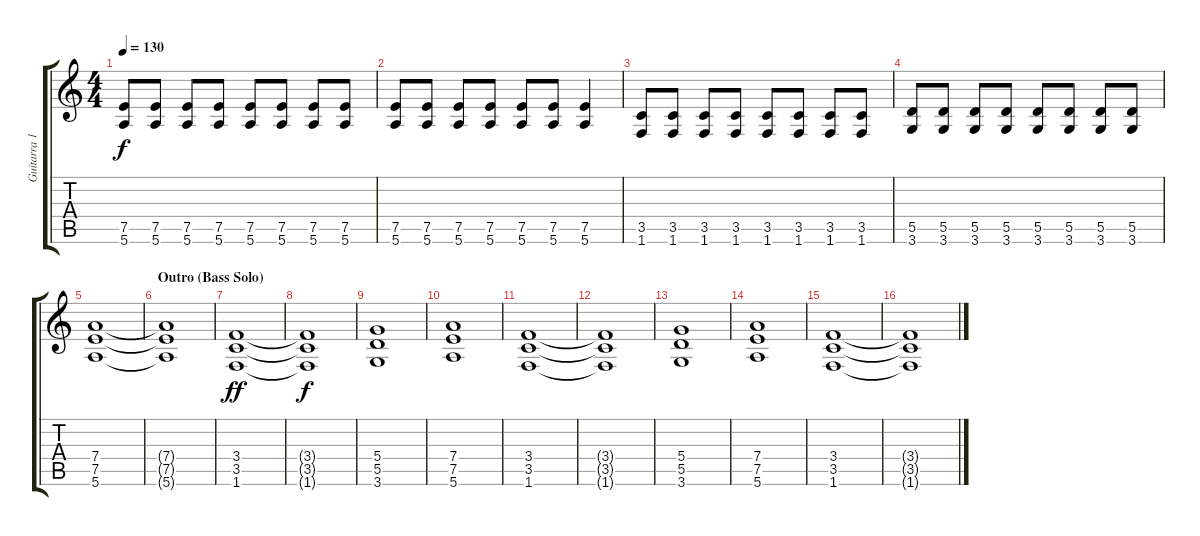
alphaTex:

\track ("Guitarra 1" "Guitarra 1") {instrument distortionguitar}
\staff {score tabs}
\tuning (E4 B3 G3 D3 A2 E2) {hide}
\ts (4 4)
\tempo 130
\clef g2
\ks c
(7.5 5.6).8{dy f} (7.5 5.6).8 (7.5 5.6).8 (7.5 5.6).8 (7.5 5.6).8 (7.5 5.6).8 (7.5 5.6).8 (7.5 5.6).8 |
(7.5 5.6).8 (7.5 5.6).8 (7.5 5.6).8 (7.5 5.6).8 (7.5 5.6).8 (7.5 5.6).8 (7.5 5.6).4 |
(3.5 1.6).8 (3.5 1.6).8 (3.5 1.6).8 (3.5 1.6).8 (3.5 1.6).8 (3.5 1.6).8 (3.5 1.6).8 (3.5 1.6).8 |
(5.5 3.6).8 (5.5 3.6).8 (5.5 3.6).8 (5.5 3.6).8 (5.5 3.6).8 (5.5 3.6).8 (5.5 3.6).8 (5.5 3.6).8 |
(7.4 7.5 5.6).1 |
\section ("" "Outro (Bass Solo)")
(7.4{t} 7.5{t} 5.6{t}).1 |
(3.4 3.5 1.6).1{dy ff} |
(3.4{t} 3.5{t} 1.6{t}).1{dy f} |
(5.4 5.5 3.6).1 |
(7.4 7.5 5.6).1 |
(3.4 3.5 1.6).1 |
(3.4{t} 3.5{t} 1.6{t}).1 |
(5.4 5.5 3.6).1 |
(7.4 7.5 5.6).1 |
(3.4 3.5 1.6).1 |
(3.4{t} 3.5{t} 1.6{t}).1
